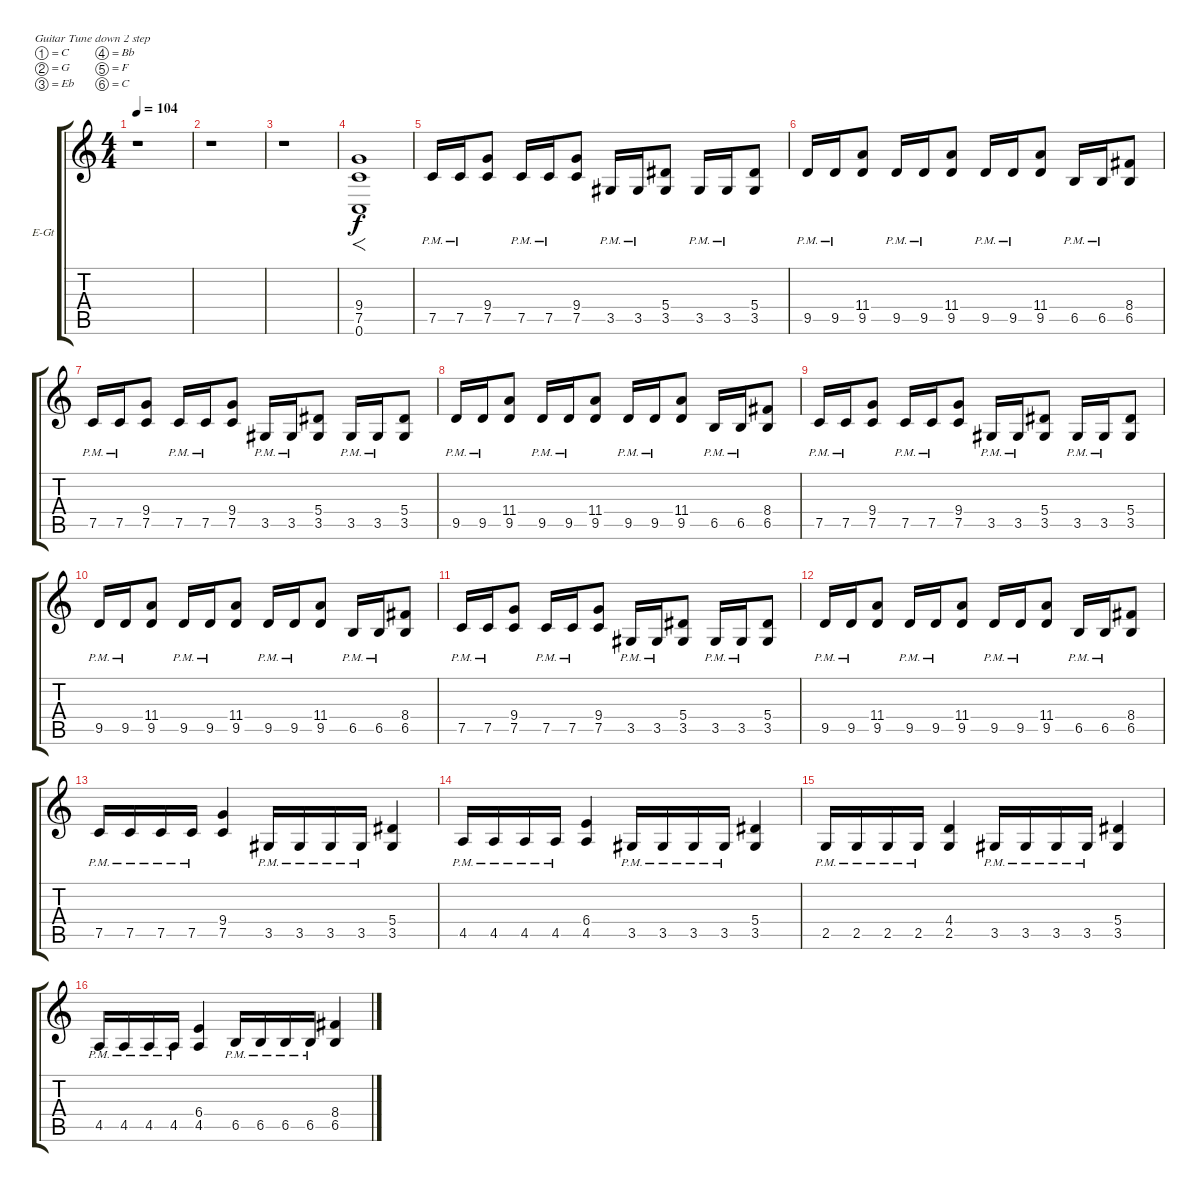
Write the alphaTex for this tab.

\bracketExtendMode groupsimilarinstruments
\firstSystemTrackNameOrientation horizontal
\otherSystemsTrackNameOrientation horizontal
\track ("Toki" "E-Gt") {instrument distortionguitar}
\staff {score tabs}
\tuning (C4 G3 Eb3 Bb2 F2 C2)
\ts (4 4)
\beaming (8 2 2 2 2)
\tempo 104
\clef g2
\ks c
r.1{dy f instrument distortionguitar} |
r.1 |
r.1 |
(9.4 7.5 0.6).1{f} |
7.5{pm}.16 7.5{pm}.16 (9.4 7.5).8 7.5{pm}.16 7.5{pm}.16 (9.4 7.5).8 3.5{pm}.16 3.5{pm}.16 (5.4 3.5).8 3.5{pm}.16 3.5{pm}.16 (5.4 3.5).8 |
9.5{pm}.16 9.5{pm}.16 (11.4 9.5).8 9.5{pm}.16 9.5{pm}.16 (11.4 9.5).8 9.5{pm}.16 9.5{pm}.16 (11.4 9.5).8 6.5{pm}.16 6.5{pm}.16 (8.4 6.5).8 |
7.5{pm}.16 7.5{pm}.16 (9.4 7.5).8 7.5{pm}.16 7.5{pm}.16 (9.4 7.5).8 3.5{pm}.16 3.5{pm}.16 (5.4 3.5).8 3.5{pm}.16 3.5{pm}.16 (5.4 3.5).8 |
9.5{pm}.16 9.5{pm}.16 (11.4 9.5).8 9.5{pm}.16 9.5{pm}.16 (11.4 9.5).8 9.5{pm}.16 9.5{pm}.16 (11.4 9.5).8 6.5{pm}.16 6.5{pm}.16 (8.4 6.5).8 |
7.5{pm}.16 7.5{pm}.16 (9.4 7.5).8 7.5{pm}.16 7.5{pm}.16 (9.4 7.5).8 3.5{pm}.16 3.5{pm}.16 (5.4 3.5).8 3.5{pm}.16 3.5{pm}.16 (5.4 3.5).8 |
9.5{pm}.16 9.5{pm}.16 (11.4 9.5).8 9.5{pm}.16 9.5{pm}.16 (11.4 9.5).8 9.5{pm}.16 9.5{pm}.16 (11.4 9.5).8 6.5{pm}.16 6.5{pm}.16 (8.4 6.5).8 |
7.5{pm}.16 7.5{pm}.16 (9.4 7.5).8 7.5{pm}.16 7.5{pm}.16 (9.4 7.5).8 3.5{pm}.16 3.5{pm}.16 (5.4 3.5).8 3.5{pm}.16 3.5{pm}.16 (5.4 3.5).8 |
9.5{pm}.16 9.5{pm}.16 (11.4 9.5).8 9.5{pm}.16 9.5{pm}.16 (11.4 9.5).8 9.5{pm}.16 9.5{pm}.16 (11.4 9.5).8 6.5{pm}.16 6.5{pm}.16 (8.4 6.5).8 |
7.5{pm}.16 7.5{pm}.16 7.5{pm}.16 7.5{pm}.16 (9.4 7.5).4 3.5{pm}.16 3.5{pm}.16 3.5{pm}.16 3.5{pm}.16 (5.4 3.5).4 |
4.5{pm}.16 4.5{pm}.16 4.5{pm}.16 4.5{pm}.16 (6.4 4.5).4 3.5{pm}.16 3.5{pm}.16 3.5{pm}.16 3.5{pm}.16 (5.4 3.5).4 |
2.5{pm}.16 2.5{pm}.16 2.5{pm}.16 2.5{pm}.16 (4.4 2.5).4 3.5{pm}.16 3.5{pm}.16 3.5{pm}.16 3.5{pm}.16 (5.4 3.5).4 |
4.5{pm}.16 4.5{pm}.16 4.5{pm}.16 4.5{pm}.16 (6.4 4.5).4 6.5{pm}.16 6.5{pm}.16 6.5{pm}.16 6.5{pm}.16 (8.4 6.5).4
